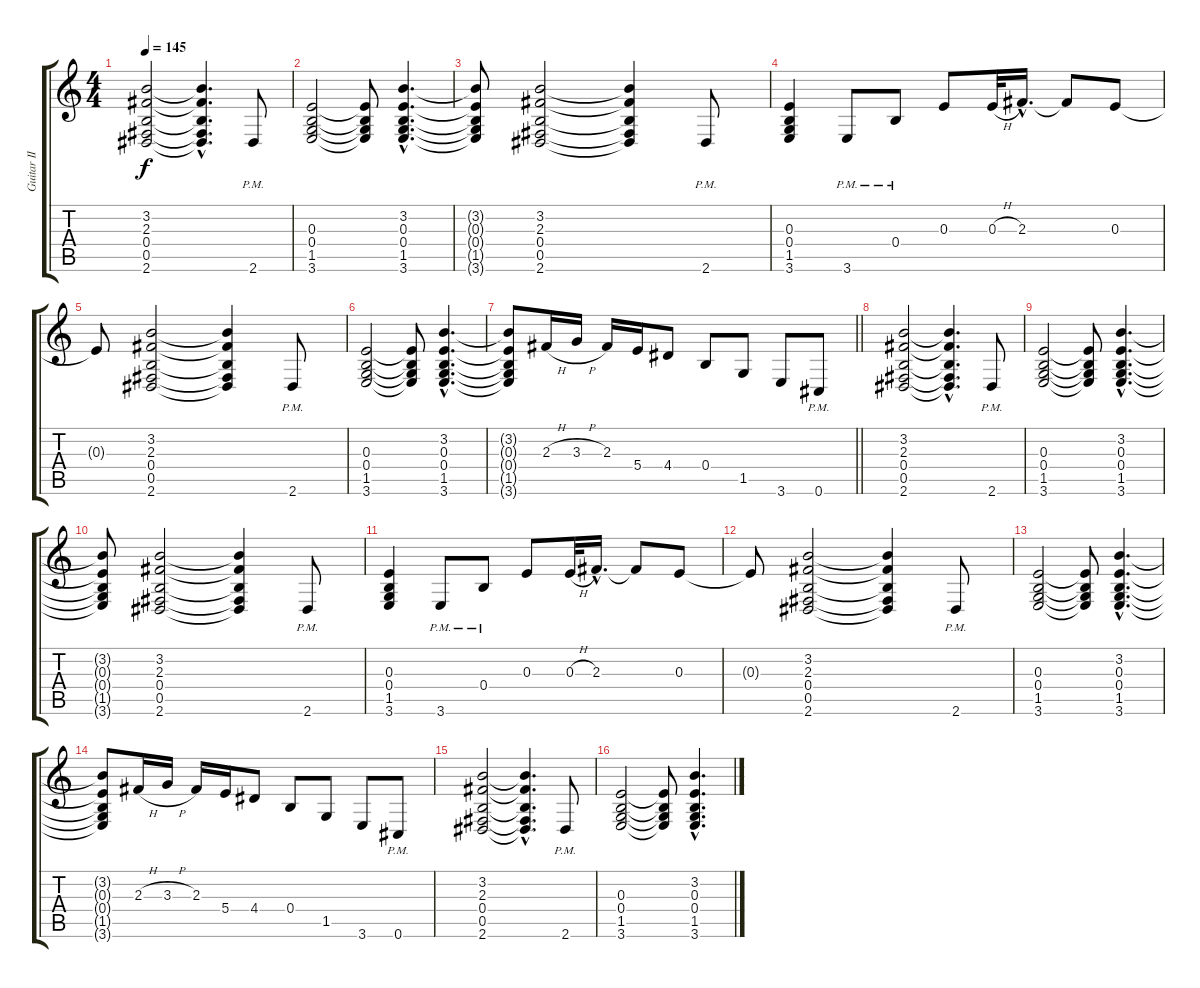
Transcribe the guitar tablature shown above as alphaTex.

\track ("Guitar II" "Guitar II") {instrument distortionguitar}
\staff {score tabs}
\tuning (Db4 Ab3 E3 B2 Gb2 Db2) {hide}
\ts (4 4)
\tempo 145
\clef g2
\ks c
(3.2 2.3 0.4 0.5 2.6).2{dy f} (3.2{hac t} 2.3{hac t} 0.4{hac t} 0.5{hac t} 2.6{hac t}).4{d} 2.6{pm}.8 |
(0.3 0.4 1.5 3.6).2 (0.3{t} 0.4{t} 1.5{t} 3.6{t}).8 (3.2{hac} 0.3{hac} 0.4{hac} 1.5{hac} 3.6{hac}).4{d} |
(3.2{t} 0.3{t} 0.4{t} 1.5{t} 3.6{t}).8 (3.2 2.3 0.4 0.5 2.6).2 (3.2{t} 2.3{t} 0.4{t} 0.5{t} 2.6{t}).4 2.6{pm}.8 |
(0.3 0.4 1.5 3.6).4 3.6{pm}.8 0.4{pm}.8 0.3.8 0.3{h}.32 2.3{hac}.16{d} 2.3{t}.8 0.3.8 |
0.3{t}.8 (3.2 2.3 0.4 0.5 2.6).2 (3.2{t} 2.3{t} 0.4{t} 0.5{t} 2.6{t}).4 2.6{pm}.8 |
(0.3 0.4 1.5 3.6).2 (0.3{t} 0.4{t} 1.5{t} 3.6{t}).8 (3.2{hac} 0.3{hac} 0.4{hac} 1.5{hac} 3.6{hac}).4{d} |
\barLineRight lightlight
(3.2{t} 0.3{t} 0.4{t} 1.5{t} 3.6{t}).8 2.3{h}.16 3.3{h}.16 2.3.16 5.4.16 4.4.8 0.4.8 1.5.8 3.6.8 0.6{pm}.8 |
(3.2 2.3 0.4 0.5 2.6).2 (3.2{hac t} 2.3{hac t} 0.4{hac t} 0.5{hac t} 2.6{hac t}).4{d} 2.6{pm}.8 |
(0.3 0.4 1.5 3.6).2 (0.3{t} 0.4{t} 1.5{t} 3.6{t}).8 (3.2{hac} 0.3{hac} 0.4{hac} 1.5{hac} 3.6{hac}).4{d} |
(3.2{t} 0.3{t} 0.4{t} 1.5{t} 3.6{t}).8 (3.2 2.3 0.4 0.5 2.6).2 (3.2{t} 2.3{t} 0.4{t} 0.5{t} 2.6{t}).4 2.6{pm}.8 |
(0.3 0.4 1.5 3.6).4 3.6{pm}.8 0.4{pm}.8 0.3.8 0.3{h}.32 2.3{hac}.16{d} 2.3{t}.8 0.3.8 |
0.3{t}.8 (3.2 2.3 0.4 0.5 2.6).2 (3.2{t} 2.3{t} 0.4{t} 0.5{t} 2.6{t}).4 2.6{pm}.8 |
(0.3 0.4 1.5 3.6).2 (0.3{t} 0.4{t} 1.5{t} 3.6{t}).8 (3.2{hac} 0.3{hac} 0.4{hac} 1.5{hac} 3.6{hac}).4{d} |
(3.2{t} 0.3{t} 0.4{t} 1.5{t} 3.6{t}).8 2.3{h}.16 3.3{h}.16 2.3.16 5.4.16 4.4.8 0.4.8 1.5.8 3.6.8 0.6{pm}.8 |
(3.2 2.3 0.4 0.5 2.6).2 (3.2{hac t} 2.3{hac t} 0.4{hac t} 0.5{hac t} 2.6{hac t}).4{d} 2.6{pm}.8 |
(0.3 0.4 1.5 3.6).2 (0.3{t} 0.4{t} 1.5{t} 3.6{t}).8 (3.2{hac} 0.3{hac} 0.4{hac} 1.5{hac} 3.6{hac}).4{d}
